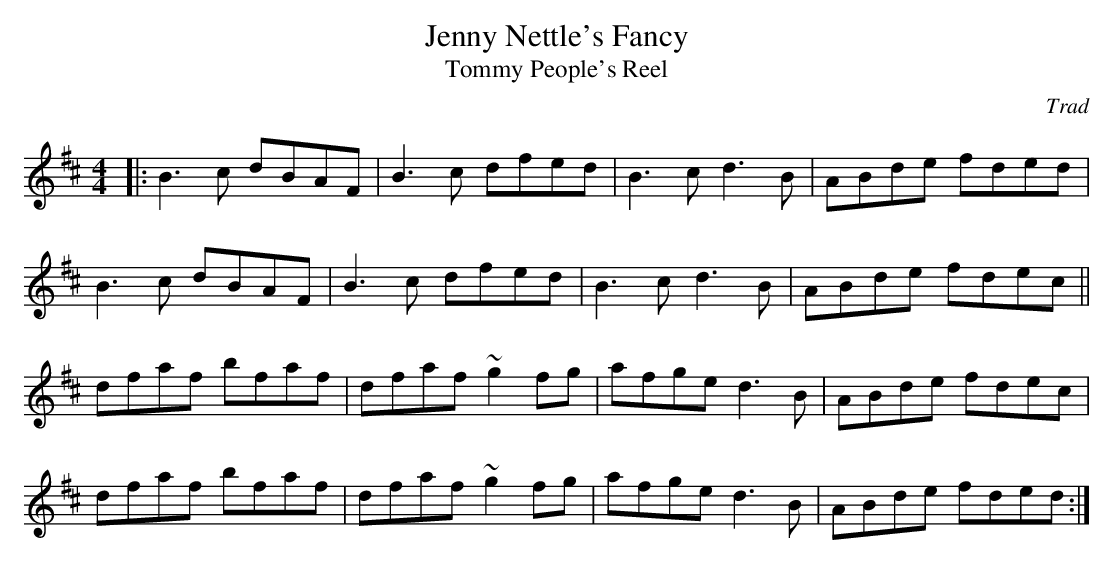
X:1
T: Jenny Nettle's Fancy
T: Tommy People's Reel
C: Trad
M: 4/4
K: D
|:B3c dBAF|B3c dfed|B3c d3B|ABde fded|
  B3c dBAF|B3c dfed|B3c d3B|ABde fdec||
dfaf bfaf|dfaf ~g2fg| afge d3B|ABde fdec|
dfaf bfaf|dfaf ~g2fg| afge d3B|ABde fded:|
